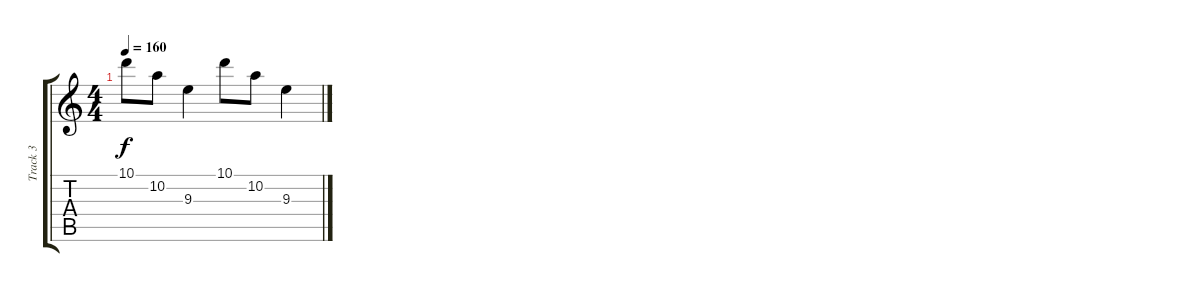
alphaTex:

\track ("Track 3" "Track 3") {instrument overdrivenguitar}
\staff {score tabs}
\tuning (E4 B3 G3 D3 A2 E2) {hide}
\ts (4 4)
\tempo 160
\clef g2
\ks c
10.1.8{dy f} 10.2.8 9.3.4 10.1.8 10.2.8 9.3.4
